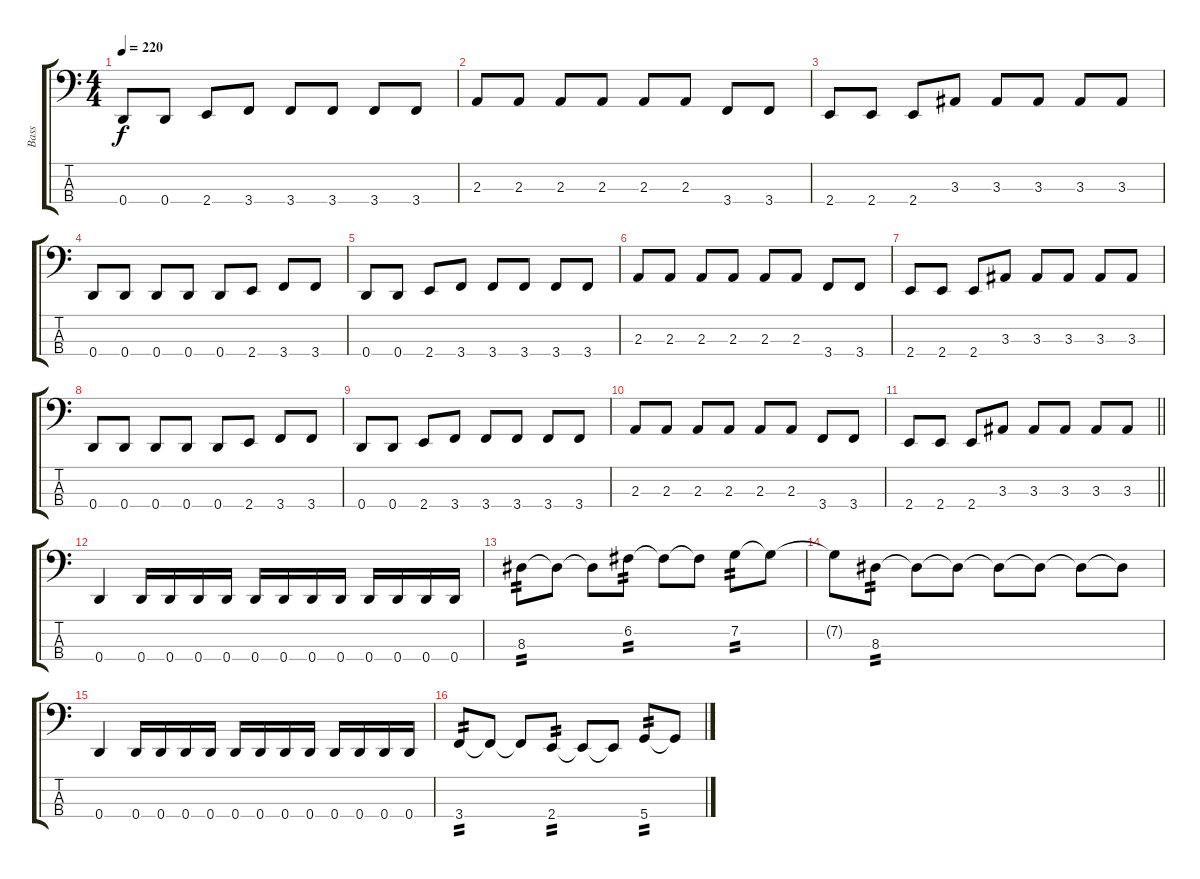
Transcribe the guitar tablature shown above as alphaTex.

\track ("Bass" "Bass") {instrument electricbasspick}
\staff {score tabs}
\tuning (F2 C2 G1 D1) {hide}
\ts (4 4)
\tempo 220
\clef f4
\ks c
0.4.8{dy f} 0.4.8 2.4.8 3.4.8 3.4.8 3.4.8 3.4.8 3.4.8 |
2.3.8 2.3.8 2.3.8 2.3.8 2.3.8 2.3.8 3.4.8 3.4.8 |
2.4.8 2.4.8 2.4.8 3.3.8 3.3.8 3.3.8 3.3.8 3.3.8 |
0.4.8 0.4.8 0.4.8 0.4.8 0.4.8 2.4.8 3.4.8 3.4.8 |
0.4.8 0.4.8 2.4.8 3.4.8 3.4.8 3.4.8 3.4.8 3.4.8 |
2.3.8 2.3.8 2.3.8 2.3.8 2.3.8 2.3.8 3.4.8 3.4.8 |
2.4.8 2.4.8 2.4.8 3.3.8 3.3.8 3.3.8 3.3.8 3.3.8 |
0.4.8 0.4.8 0.4.8 0.4.8 0.4.8 2.4.8 3.4.8 3.4.8 |
0.4.8 0.4.8 2.4.8 3.4.8 3.4.8 3.4.8 3.4.8 3.4.8 |
2.3.8 2.3.8 2.3.8 2.3.8 2.3.8 2.3.8 3.4.8 3.4.8 |
\barLineRight lightlight
2.4.8 2.4.8 2.4.8 3.3.8 3.3.8 3.3.8 3.3.8 3.3.8 |
0.4.4 0.4.16 0.4.16 0.4.16 0.4.16 0.4.16 0.4.16 0.4.16 0.4.16 0.4.16 0.4.16 0.4.16 0.4.16 |
8.3.8{tp 2} 8.3{t}.8 8.3{t}.8 6.2.8{tp 2} 6.2{t}.8 6.2{t}.8 7.2.8{tp 2} 7.2{t}.8 |
7.2{t}.8 8.3.8{tp 2} 8.3{t}.8 8.3{t}.8 8.3{t}.8 8.3{t}.8 8.3{t}.8 8.3{t}.8 |
0.4.4 0.4.16 0.4.16 0.4.16 0.4.16 0.4.16 0.4.16 0.4.16 0.4.16 0.4.16 0.4.16 0.4.16 0.4.16 |
3.4.8{tp 2} 3.4{t}.8 3.4{t}.8 2.4.8{tp 2} 2.4{t}.8 2.4{t}.8 5.4.8{tp 2} 5.4{t}.8
